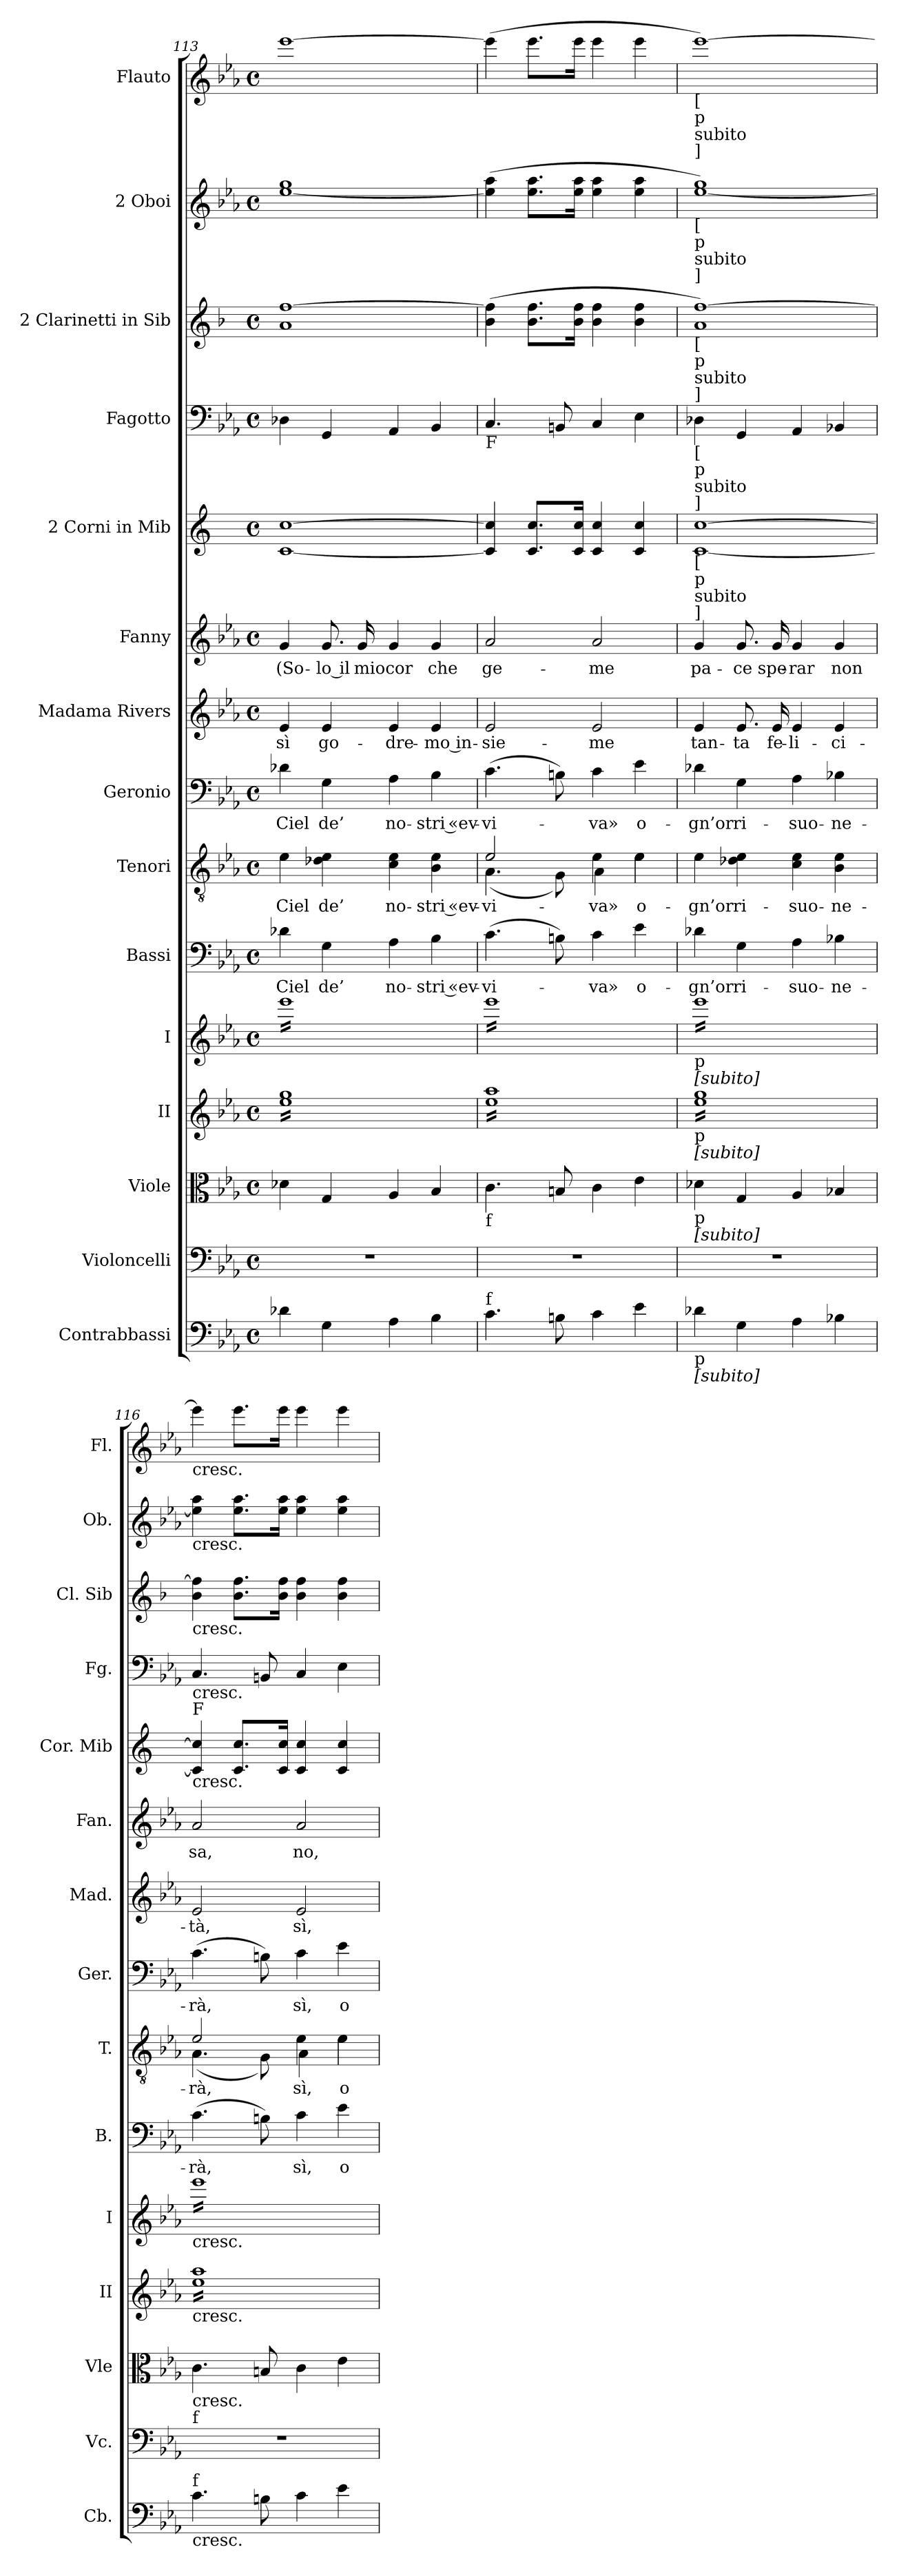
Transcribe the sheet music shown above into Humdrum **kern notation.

**kern	**kern	**kern	**kern	**kern	**kern	**text	**kern	**text	**kern	**text	**kern	**text	**kern	**text	**kern	**kern	**kern	**kern	**kern
*part15	*part14	*part13	*part12	*part11	*part10	*part10	*part9	*part9	*part8	*part8	*part7	*part7	*part6	*part6	*part5	*part4	*part3	*part2	*part1
*staff15	*staff14	*staff13	*staff12	*staff11	*staff10	*staff10	*staff9	*staff9	*staff8	*staff8	*staff7	*staff7	*staff6	*staff6	*staff5	*staff4	*staff3	*staff2	*staff1
*I"Contrabbassi	*I"Violoncelli	*I"Viole	*I"II	*I"I	*I"Bassi	*	*I"Tenori	*	*I"Geronio	*	*I"Madama Rivers	*	*I"Fanny	*	*I"2 Corni in Mib	*I"Fagotto	*I"2 Clarinetti in Sib	*I"2 Oboi	*I"Flauto
*I'Cb.	*I'Vc.	*I'Vle	*I'II	*I'I	*I'B.	*	*I'T.	*	*I'Ger.	*	*I'Mad.	*	*I'Fan.	*	*I'Cor. Mib	*I'Fg.	*I'Cl. Sib	*I'Ob.	*I'Fl.
*clefF4	*clefF4	*clefC3	*clefG2	*clefG2	*clefF4	*	*clefGv2	*	*clefF4	*	*clefG2	*	*clefG2	*	*clefG2	*clefF4	*clefG2	*clefG2	*clefG2
*	*	*	*	*	*	*	*	*	*	*	*	*	*	*	*	*	*ITrd1c2	*	*
*k[b-e-a-]	*k[b-e-a-]	*k[b-e-a-]	*k[b-e-a-]	*k[b-e-a-]	*k[b-e-a-]	*	*k[b-e-a-]	*	*k[b-e-a-]	*	*k[b-e-a-]	*	*k[b-e-a-]	*	*k[]	*k[b-e-a-]	*k[b-e-a-]	*k[b-e-a-]	*k[b-e-a-]
*E-:	*E-:	*E-:	*E-:	*E-:	*E-:	*	*E-:	*	*E-:	*	*E-:	*	*E-:	*	*C:	*E-:	*E-:	*E-:	*E-:
*M4/4	*M4/4	*M4/4	*M4/4	*M4/4	*M4/4	*	*M4/4	*	*M4/4	*	*M4/4	*	*M4/4	*	*M4/4	*M4/4	*M4/4	*M4/4	*M4/4
*met(c)	*met(c)	*met(c)	*met(c)	*met(c)	*met(c)	*	*met(c)	*	*met(c)	*	*met(c)	*	*met(c)	*	*met(c)	*met(c)	*met(c)	*met(c)	*met(c)
=113	=113	=113	=113	=113	=113	=113	=113	=113	=113	=113	=113	=113	=113	=113	=113	=113	=113	=113	=113
!	!	!	!	!	!	!LO:LY:b	!	!LO:LY:b	!	!LO:LY:b	!	!LO:LY:b	!	!LO:LY:b	!	!	!	!	!
*	*	*	*tremolo	*	*	*	*	*	*	*	*	*	*	*	*	*	*	*	*
*	*	*	*	*tremolo	*	*	*	*	*	*	*	*	*	*	*	*	*	*	*
4d-X\	1r	4d-X\	16ee- 16ggLL	16eee-LL	4d-X\	Ciel	4e-\	Ciel	4d-X\	Ciel	4e-/	sì	4g/	(So-	[1c [1cc	4D-X>\	1g [1ee-	[<1ee- 1gg	[1eee-
.	.	.	16ee- 16gg	16eee-	.	.	.	.	.	.	.	.	.	.	.	.	.	.	.
.	.	.	16ee- 16gg	16eee-	.	.	.	.	.	.	.	.	.	.	.	.	.	.	.
.	.	.	16ee- 16gg	16eee-	.	.	.	.	.	.	.	.	.	.	.	.	.	.	.
!	!	!	!	!	!	!LO:LY:b	!	!LO:LY:b	!	!LO:LY:b	!	!LO:LY:b	!	!LO:LY:b	!	!	!	!	!
4G\	.	4G/	16ee- 16gg	16eee-	4G\	de’	4d-X\ 4e-\	de’	4G\	de’	4e-/	go-	8.g/	-lo il	.	4GG</	.	.	.
.	.	.	16ee- 16gg	16eee-	.	.	.	.	.	.	.	.	.	.	.	.	.	.	.
.	.	.	16ee- 16gg	16eee-	.	.	.	.	.	.	.	.	.	.	.	.	.	.	.
!	!	!	!	!	!	!	!	!	!	!	!	!	!	!LO:LY:b	!	!	!	!	!
.	.	.	16ee- 16gg	16eee-	.	.	.	.	.	.	.	.	16g/	mio	.	.	.	.	.
!	!	!	!	!	!	!LO:LY:b	!	!LO:LY:b	!	!LO:LY:b	!	!LO:LY:b	!	!LO:LY:b	!	!	!	!	!
4A-\	.	4A-/	16ee- 16gg	16eee-	4A-\	no-	4c\ 4e-\	no-	4A-\	no-	4e-/	-dre-	4g/	cor	.	4AA-/	.	.	.
.	.	.	16ee- 16gg	16eee-	.	.	.	.	.	.	.	.	.	.	.	.	.	.	.
.	.	.	16ee- 16gg	16eee-	.	.	.	.	.	.	.	.	.	.	.	.	.	.	.
.	.	.	16ee- 16gg	16eee-	.	.	.	.	.	.	.	.	.	.	.	.	.	.	.
!	!	!	!	!	!	!LO:LY:b	!	!LO:LY:b	!	!LO:LY:b	!	!LO:LY:b	!	!LO:LY:b	!	!	!	!	!
4B-\	.	4B-/	16ee- 16gg	16eee-	4B-\	-stri «ev-	4B-\ 4e-\	-stri «ev-	4B-\	-stri «ev-	4e-/	-mo in-	4g/	che	.	4BB-/	.	.	.
.	.	.	16ee- 16gg	16eee-	.	.	.	.	.	.	.	.	.	.	.	.	.	.	.
.	.	.	16ee- 16gg	16eee-	.	.	.	.	.	.	.	.	.	.	.	.	.	.	.
.	.	.	16ee- 16ggJJ	16eee-JJ	.	.	.	.	.	.	.	.	.	.	.	.	.	.	.
=114	=114	=114	=114	=114	=114	=114	=114	=114	=114	=114	=114	=114	=114	=114	=114	=114	=114	=114	=114
!	!	!	!	!	!	!	!	!	!	!	!	!	!	!	!	!LO:TX:b:t=F	!	!	!
!	!	!LO:TX:b:t=f	!	!	!	!	!	!	!	!	!	!	!	!	!	!	!	!	!
!LO:TX:a:t=f	!	!	!	!	!	!	!	!	!	!	!	!	!	!	!	!	!	!	!
!	!	!	!	!	!	!LO:LY:b	!	!LO:LY:b	!	!LO:LY:b	!	!LO:LY:b	!	!LO:LY:b	!	!	!	!	!
*	*	*	*	*	*	*	*^	*	*	*	*	*	*	*	*	*	*	*	*
4.c\	1r	4.c\	16ee- 16aa-LL	16eee-LL	(>4.c\	-vi-	2e-/	(<4.A-\	-vi-	(>4.c\	-vi-	2e-/	-sie-	2a-/	ge-	4c/] 4cc/]	4.C</	(>4a-\ 4ee-\]	(>4ee-\] 4aa-\	(>4eee-\]
.	.	.	16ee- 16aa-	16eee-	.	.	.	.	.	.	.	.	.	.	.	.	.	.	.	.
.	.	.	16ee- 16aa-	16eee-	.	.	.	.	.	.	.	.	.	.	.	.	.	.	.	.
.	.	.	16ee- 16aa-	16eee-	.	.	.	.	.	.	.	.	.	.	.	.	.	.	.	.
.	.	.	16ee- 16aa-	16eee-	.	.	.	.	.	.	.	.	.	.	.	8.c/ 8.cc/L	.	8.a-\ 8.ee-\L	8.ee-\ 8.aa-\L	8.eee-\L
.	.	.	16ee- 16aa-	16eee-	.	.	.	.	.	.	.	.	.	.	.	.	.	.	.	.
8Bn\	.	8Bn/	16ee- 16aa-	16eee-	8Bn\)	.	.	8G\)	.	8Bn\)	.	.	.	.	.	.	8BBn/	.	.	.
.	.	.	16ee- 16aa-	16eee-	.	.	.	.	.	.	.	.	.	.	.	16c/ 16cc/Jk	.	16a-\ 16ee-\Jk	16ee-\ 16aa-\Jk	16eee-\Jk
!	!	!	!	!	!	!LO:LY:b	!	!	!LO:LY:b	!	!LO:LY:b	!	!LO:LY:b	!	!LO:LY:b	!	!	!	!	!
4c\	.	4c\	16ee- 16aa-	16eee-	4c\	-va»	4e-\	4A-\	-va»	4c\	-va»	2e-/	-me	2a-/	-me	4c/ 4cc/	4C/	4a-\ 4ee-\	4ee-\ 4aa-\	4eee-\
.	.	.	16ee- 16aa-	16eee-	.	.	.	.	.	.	.	.	.	.	.	.	.	.	.	.
.	.	.	16ee- 16aa-	16eee-	.	.	.	.	.	.	.	.	.	.	.	.	.	.	.	.
.	.	.	16ee- 16aa-	16eee-	.	.	.	.	.	.	.	.	.	.	.	.	.	.	.	.
!	!	!	!	!	!	!LO:LY:b	!	!	!LO:LY:b	!	!LO:LY:b	!	!	!	!	!	!	!	!	!
4e-\	.	4e-\	16ee- 16aa-	16eee-	4e-\	o-	4e-\	4e-\	o-	4e-\	o-	.	.	.	.	4c/ 4cc/	4E->\	4a-\ 4ee-\	4ee-\ 4aa-\	4eee-\
.	.	.	16ee- 16aa-	16eee-	.	.	.	.	.	.	.	.	.	.	.	.	.	.	.	.
.	.	.	16ee- 16aa-	16eee-	.	.	.	.	.	.	.	.	.	.	.	.	.	.	.	.
.	.	.	16ee- 16aa-JJ	16eee-JJ	.	.	.	.	.	.	.	.	.	.	.	.	.	.	.	.
=115	=115	=115	=115	=115	=115	=115	=115	=115	=115	=115	=115	=115	=115	=115	=115	=115	=115	=115	=115	=115
!	!	!	!	!	!	!	!	!	!	!	!	!	!	!	!	!	!	!	!	!LO:TX:b:t=[
!	!	!	!	!	!	!	!	!	!	!	!	!	!	!	!	!	!	!	!	!LO:TX:b:t=p
!	!	!	!	!	!	!	!	!	!	!	!	!	!	!	!	!	!	!	!	!LO:TX:b:t=subito
!	!	!	!	!	!	!	!	!	!	!	!	!	!	!	!	!	!	!	!	!LO:TX:b:t=]
!	!	!	!	!	!	!	!	!	!	!	!	!	!	!	!	!	!	!	!LO:TX:b:t=[	!
!	!	!	!	!	!	!	!	!	!	!	!	!	!	!	!	!	!	!	!LO:TX:b:t=p	!
!	!	!	!	!	!	!	!	!	!	!	!	!	!	!	!	!	!	!	!LO:TX:b:t=subito	!
!	!	!	!	!	!	!	!	!	!	!	!	!	!	!	!	!	!	!	!LO:TX:b:t=]	!
!	!	!	!	!	!	!	!	!	!	!	!	!	!	!	!	!	!	!LO:TX:b:t=[	!	!
!	!	!	!	!	!	!	!	!	!	!	!	!	!	!	!	!	!	!LO:TX:b:t=p	!	!
!	!	!	!	!	!	!	!	!	!	!	!	!	!	!	!	!	!	!LO:TX:b:t=subito	!	!
!	!	!	!	!	!	!	!	!	!	!	!	!	!	!	!	!	!	!LO:TX:b:t=]	!	!
!	!	!	!	!	!	!	!	!	!	!	!	!	!	!	!	!	!LO:TX:b:t=[	!	!	!
!	!	!	!	!	!	!	!	!	!	!	!	!	!	!	!	!	!LO:TX:b:t=p	!	!	!
!	!	!	!	!	!	!	!	!	!	!	!	!	!	!	!	!	!LO:TX:b:t=subito	!	!	!
!	!	!	!	!	!	!	!	!	!	!	!	!	!	!	!	!	!LO:TX:b:t=]	!	!	!
!	!	!	!	!	!	!	!	!	!	!	!	!	!	!	!	!LO:TX:b:t=[	!	!	!	!
!	!	!	!	!	!	!	!	!	!	!	!	!	!	!	!	!LO:TX:b:t=p	!	!	!	!
!	!	!	!	!	!	!	!	!	!	!	!	!	!	!	!	!LO:TX:b:t=subito	!	!	!	!
!	!	!	!	!	!	!	!	!	!	!	!	!	!	!	!	!LO:TX:b:t=]	!	!	!	!
!	!	!	!	!LO:TX:b:t=p	!	!	!	!	!	!	!	!	!	!	!	!	!	!	!	!
!	!	!	!	!LO:TX:b:t=[subito]	!	!	!	!	!	!	!	!	!	!	!	!	!	!	!	!
!	!	!	!LO:TX:b:t=p	!	!	!	!	!	!	!	!	!	!	!	!	!	!	!	!	!
!	!	!	!LO:TX:b:t=[subito]	!	!	!	!	!	!	!	!	!	!	!	!	!	!	!	!	!
!	!	!LO:TX:b:t=p	!	!	!	!	!	!	!	!	!	!	!	!	!	!	!	!	!	!
!	!	!LO:TX:b:t=[subito]	!	!	!	!	!	!	!	!	!	!	!	!	!	!	!	!	!	!
!LO:TX:b:t=p	!	!	!	!	!	!	!	!	!	!	!	!	!	!	!	!	!	!	!	!
!LO:TX:b:t=[subito]	!	!	!	!	!	!	!	!	!	!	!	!	!	!	!	!	!	!	!	!
!	!	!	!	!	!	!LO:LY:b	!	!	!LO:LY:b	!	!LO:LY:b	!	!LO:LY:b	!	!LO:LY:b	!	!	!	!	!
*	*	*	*	*	*	*	*v	*v	*	*	*	*	*	*	*	*	*	*	*	*
4d-X>\	1r	4d-X\	16ee- 16ggLL	16eee-LL	4d-X\	-gn’or	4e-\	-gn’or	4d-X\	-gn’or	4e-/	tan-	4g/	pa-	[1c [1cc	4D-X>\	1g [1ee-)	[<1ee- 1gg)	[1eee-)
.	.	.	16ee- 16gg	16eee-	.	.	.	.	.	.	.	.	.	.	.	.	.	.	.
.	.	.	16ee- 16gg	16eee-	.	.	.	.	.	.	.	.	.	.	.	.	.	.	.
.	.	.	16ee- 16gg	16eee-	.	.	.	.	.	.	.	.	.	.	.	.	.	.	.
!	!	!	!	!	!	!LO:LY:b	!	!LO:LY:b	!	!LO:LY:b	!	!LO:LY:b	!	!LO:LY:b	!	!	!	!	!
4G\	.	4G</	16ee- 16gg	16eee-	4G\	ri-	4d-X\ 4e-\	ri-	4G\	ri-	8.e-/	-ta	8.g/	-ce	.	4GG</	.	.	.
.	.	.	16ee- 16gg	16eee-	.	.	.	.	.	.	.	.	.	.	.	.	.	.	.
.	.	.	16ee- 16gg	16eee-	.	.	.	.	.	.	.	.	.	.	.	.	.	.	.
!	!	!	!	!	!	!	!	!	!	!	!	!LO:LY:b	!	!LO:LY:b	!	!	!	!	!
.	.	.	16ee- 16gg	16eee-	.	.	.	.	.	.	16e-/	fe-	16g/	spe-	.	.	.	.	.
!	!	!	!	!	!	!LO:LY:b	!	!LO:LY:b	!	!LO:LY:b	!	!LO:LY:b	!	!LO:LY:b	!	!	!	!	!
4A-\	.	4A-/	16ee- 16gg	16eee-	4A-\	-suo-	4c\ 4e-\	-suo-	4A-\	-suo-	4e-/	-li-	4g/	-rar	.	4AA-/	.	.	.
.	.	.	16ee- 16gg	16eee-	.	.	.	.	.	.	.	.	.	.	.	.	.	.	.
.	.	.	16ee- 16gg	16eee-	.	.	.	.	.	.	.	.	.	.	.	.	.	.	.
.	.	.	16ee- 16gg	16eee-	.	.	.	.	.	.	.	.	.	.	.	.	.	.	.
!	!	!	!	!	!	!LO:LY:b	!	!LO:LY:b	!	!LO:LY:b	!	!LO:LY:b	!	!LO:LY:b	!	!	!	!	!
4B-X\	.	4B-X</	16ee- 16gg	16eee-	4B-X\	-ne-	4B-\ 4e-\	-ne-	4B-X\	-ne-	4e-/	-ci-	4g/	non	.	4BB-X/	.	.	.
.	.	.	16ee- 16gg	16eee-	.	.	.	.	.	.	.	.	.	.	.	.	.	.	.
.	.	.	16ee- 16gg	16eee-	.	.	.	.	.	.	.	.	.	.	.	.	.	.	.
.	.	.	16ee- 16ggJJ	16eee-JJ	.	.	.	.	.	.	.	.	.	.	.	.	.	.	.
=116	=116	=116	=116	=116	=116	=116	=116	=116	=116	=116	=116	=116	=116	=116	=116	=116	=116	=116	=116
!	!	!	!	!	!	!	!	!	!	!	!	!	!	!	!	!	!	!	!LO:TX:b:t=cresc.
!	!	!	!	!	!	!	!	!	!	!	!	!	!	!	!	!	!	!LO:TX:b:t=cresc.	!
!	!	!	!	!	!	!	!	!	!	!	!	!	!	!	!	!	!LO:TX:b:t=cresc.	!	!
!	!	!	!	!	!	!	!	!	!	!	!	!	!	!	!	!LO:TX:b:t=cresc.	!	!	!
!	!	!	!	!	!	!	!	!	!	!	!	!	!	!	!	!LO:TX:b:t=F	!	!	!
!	!	!	!	!	!	!	!	!	!	!	!	!	!	!	!LO:TX:b:t=cresc.	!	!	!	!
!	!	!	!	!LO:TX:b:t=cresc.	!	!	!	!	!	!	!	!	!	!	!	!	!	!	!
!	!	!	!LO:TX:b:t=cresc.	!	!	!	!	!	!	!	!	!	!	!	!	!	!	!	!
!	!	!LO:TX:b:t=cresc.	!	!	!	!	!	!	!	!	!	!	!	!	!	!	!	!	!
!	!	!LO:TX:b:t=f	!	!	!	!	!	!	!	!	!	!	!	!	!	!	!	!	!
!LO:TX:b:t=cresc.	!	!	!	!	!	!	!	!	!	!	!	!	!	!	!	!	!	!	!
!LO:TX:a:t=f	!	!	!	!	!	!	!	!	!	!	!	!	!	!	!	!	!	!	!
!	!	!	!	!	!	!LO:LY:b	!	!LO:LY:b	!	!LO:LY:b	!	!LO:LY:b	!	!LO:LY:b	!	!	!	!	!
*	*	*	*	*	*	*	*^	*	*	*	*	*	*	*	*	*	*	*	*
4.c>\	1r	4.c\	16ee- 16aa-LL	16eee-LL	(>4.c\	-rà,	2e-/	(<4.A-\	-rà,	(>4.c\	-rà,	2e-/	-tà,	2a-/	sa,	4c/] 4cc/]	4.C</	4a-\ 4ee-\]	4ee-\] 4aa-\	4eee-\]
.	.	.	16ee- 16aa-	16eee-	.	.	.	.	.	.	.	.	.	.	.	.	.	.	.	.
.	.	.	16ee- 16aa-	16eee-	.	.	.	.	.	.	.	.	.	.	.	.	.	.	.	.
.	.	.	16ee- 16aa-	16eee-	.	.	.	.	.	.	.	.	.	.	.	.	.	.	.	.
.	.	.	16ee- 16aa-	16eee-	.	.	.	.	.	.	.	.	.	.	.	8.c/ 8.cc/L	.	8.a-\ 8.ee-\L	8.ee-\ 8.aa-\L	8.eee-\L
.	.	.	16ee- 16aa-	16eee-	.	.	.	.	.	.	.	.	.	.	.	.	.	.	.	.
8Bn\	.	8Bn/	16ee- 16aa-	16eee-	8Bn\)	.	.	8G\)	.	8Bn\)	.	.	.	.	.	.	8BBn/	.	.	.
.	.	.	16ee- 16aa-	16eee-	.	.	.	.	.	.	.	.	.	.	.	16c/ 16cc/Jk	.	16a-\ 16ee-\Jk	16ee-\ 16aa-\Jk	16eee-\Jk
!	!	!	!	!	!	!LO:LY:b	!	!	!LO:LY:b	!	!LO:LY:b	!	!LO:LY:b	!	!LO:LY:b	!	!	!	!	!
4c>\	.	4c>\	16ee- 16aa-	16eee-	4c\	sì,	4e-\	4A-\	sì,	4c\	sì,	2e-/	sì,	2a-/	no,	4c/ 4cc/	4C/	4a-\ 4ee-\	4ee-\ 4aa-\	4eee-\
.	.	.	16ee- 16aa-	16eee-	.	.	.	.	.	.	.	.	.	.	.	.	.	.	.	.
.	.	.	16ee- 16aa-	16eee-	.	.	.	.	.	.	.	.	.	.	.	.	.	.	.	.
.	.	.	16ee- 16aa-	16eee-	.	.	.	.	.	.	.	.	.	.	.	.	.	.	.	.
!	!	!	!	!	!	!LO:LY:b	!	!	!LO:LY:b	!	!LO:LY:b	!	!	!	!	!	!	!	!	!
4e-\	.	4e-\	16ee- 16aa-	16eee-	4e-\	o-	4e-\	4e-\	o-	4e-\	o-	.	.	.	.	4c/ 4cc/	4E->\	4a-\ 4ee-\	4ee-\ 4aa-\	4eee-\
.	.	.	16ee- 16aa-	16eee-	.	.	.	.	.	.	.	.	.	.	.	.	.	.	.	.
.	.	.	16ee- 16aa-	16eee-	.	.	.	.	.	.	.	.	.	.	.	.	.	.	.	.
.	.	.	16ee- 16aa-JJ	16eee-JJ	.	.	.	.	.	.	.	.	.	.	.	.	.	.	.	.
*	*	*	*	*Xtremolo	*	*	*	*	*	*	*	*	*	*	*	*	*	*	*	*
*	*	*	*Xtremolo	*	*	*	*	*	*	*	*	*	*	*	*	*	*	*	*	*
*	*	*	*	*	*	*	*v	*v	*	*	*	*	*	*	*	*	*	*	*	*
=	=	=	=	=	=	=	=	=	=	=	=	=	=	=	=	=	=	=	=
*-	*-	*-	*-	*-	*-	*-	*-	*-	*-	*-	*-	*-	*-	*-	*-	*-	*-	*-	*-
